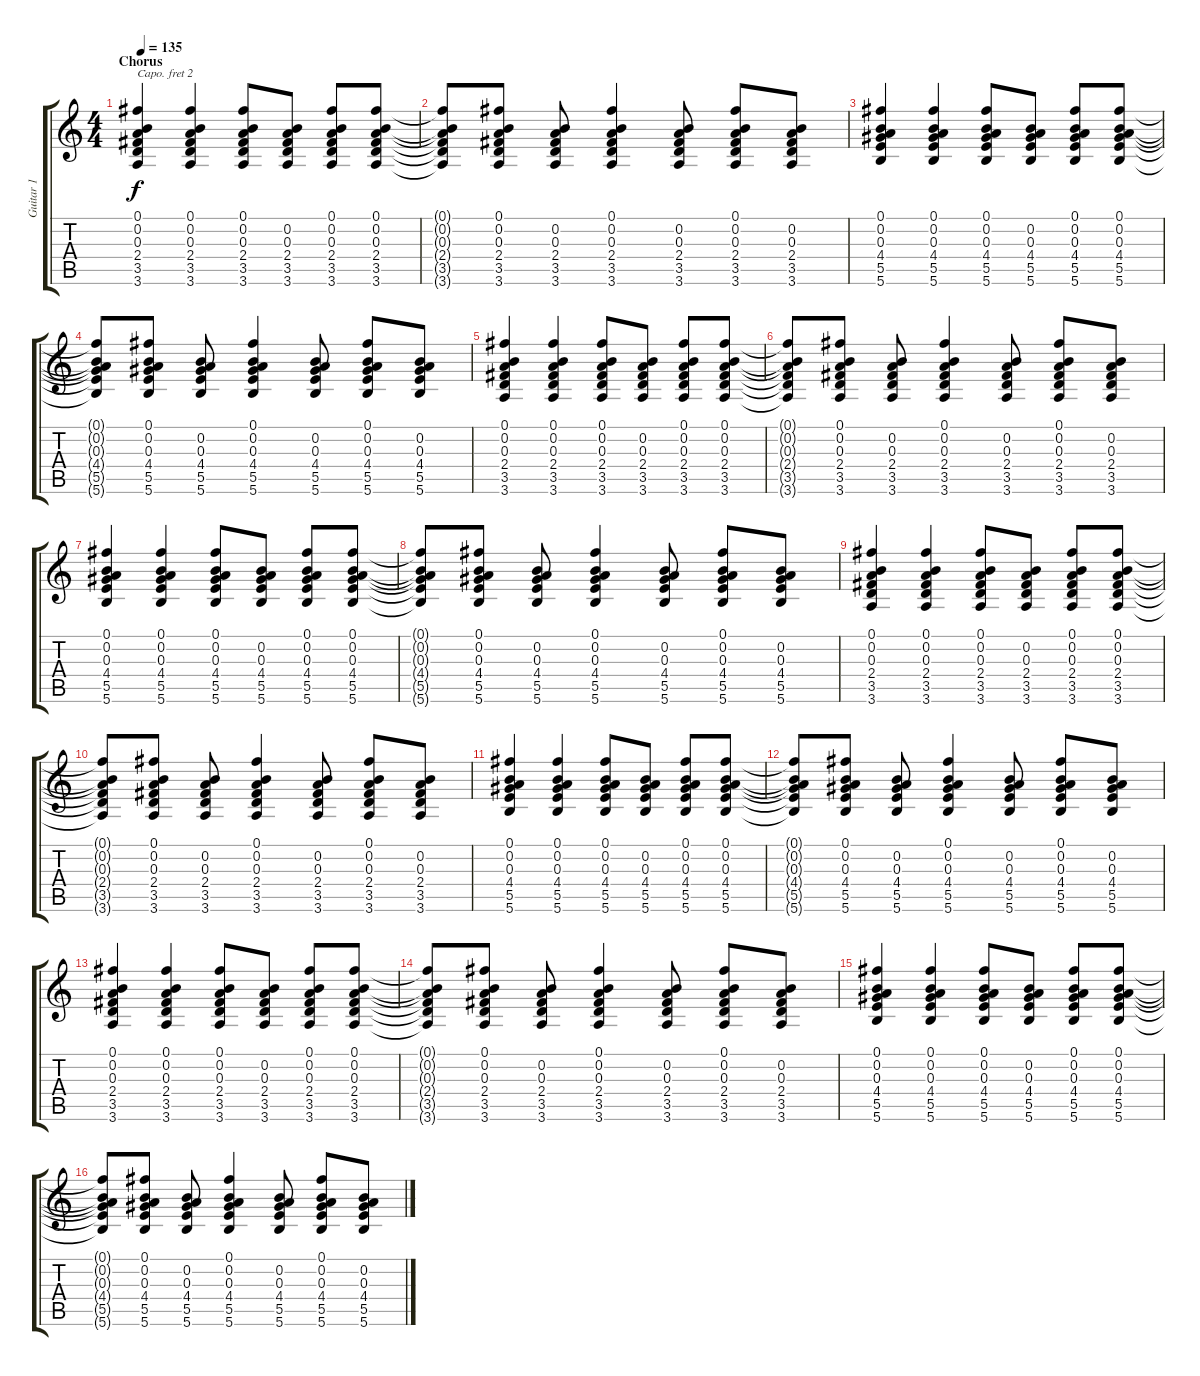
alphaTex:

\track ("Guitar 1" "Guitar 1") {instrument electricguitarjazz}
\staff {score tabs}
\capo 2
\tuning (E4 A3 G3 D3 A2 E2) {hide}
\ts (4 4)
\section ("" "Chorus")
\tempo 135
\clef g2
\ks c
(0.1 0.2 0.3 2.4 3.5 3.6).4{dy f} (0.1 0.2 0.3 2.4 3.5 3.6).4 (0.1 0.2 0.3 2.4 3.5 3.6).8 (0.2 0.3 2.4 3.5 3.6).8 (0.1 0.2 0.3 2.4 3.5 3.6).8 (0.1 0.2 0.3 2.4 3.5 3.6).8 |
(0.1{t} 0.2{t} 0.3{t} 2.4{t} 3.5{t} 3.6{t}).8 (0.1 0.2 0.3 2.4 3.5 3.6).8 (0.2 0.3 2.4 3.5 3.6).8 (0.1 0.2 0.3 2.4 3.5 3.6).4 (0.2 0.3 2.4 3.5 3.6).8 (0.1 0.2 0.3 2.4 3.5 3.6).8 (0.2 0.3 2.4 3.5 3.6).8 |
(0.1 0.2 0.3 4.4 5.5 5.6).4 (0.1 0.2 0.3 4.4 5.5 5.6).4 (0.1 0.2 0.3 4.4 5.5 5.6).8 (0.2 0.3 4.4 5.5 5.6).8 (0.1 0.2 0.3 4.4 5.5 5.6).8 (0.1 0.2 0.3 4.4 5.5 5.6).8 |
(0.1{t} 0.2{t} 0.3{t} 4.4{t} 5.5{t} 5.6{t}).8 (0.1 0.2 0.3 4.4 5.5 5.6).8 (0.2 0.3 4.4 5.5 5.6).8 (0.1 0.2 0.3 4.4 5.5 5.6).4 (0.2 0.3 4.4 5.5 5.6).8 (0.1 0.2 0.3 4.4 5.5 5.6).8 (0.2 0.3 4.4 5.5 5.6).8 |
(0.1 0.2 0.3 2.4 3.5 3.6).4 (0.1 0.2 0.3 2.4 3.5 3.6).4 (0.1 0.2 0.3 2.4 3.5 3.6).8 (0.2 0.3 2.4 3.5 3.6).8 (0.1 0.2 0.3 2.4 3.5 3.6).8 (0.1 0.2 0.3 2.4 3.5 3.6).8 |
(0.1{t} 0.2{t} 0.3{t} 2.4{t} 3.5{t} 3.6{t}).8 (0.1 0.2 0.3 2.4 3.5 3.6).8 (0.2 0.3 2.4 3.5 3.6).8 (0.1 0.2 0.3 2.4 3.5 3.6).4 (0.2 0.3 2.4 3.5 3.6).8 (0.1 0.2 0.3 2.4 3.5 3.6).8 (0.2 0.3 2.4 3.5 3.6).8 |
(0.1 0.2 0.3 4.4 5.5 5.6).4 (0.1 0.2 0.3 4.4 5.5 5.6).4 (0.1 0.2 0.3 4.4 5.5 5.6).8 (0.2 0.3 4.4 5.5 5.6).8 (0.1 0.2 0.3 4.4 5.5 5.6).8 (0.1 0.2 0.3 4.4 5.5 5.6).8 |
(0.1{t} 0.2{t} 0.3{t} 4.4{t} 5.5{t} 5.6{t}).8 (0.1 0.2 0.3 4.4 5.5 5.6).8 (0.2 0.3 4.4 5.5 5.6).8 (0.1 0.2 0.3 4.4 5.5 5.6).4 (0.2 0.3 4.4 5.5 5.6).8 (0.1 0.2 0.3 4.4 5.5 5.6).8 (0.2 0.3 4.4 5.5 5.6).8 |
(0.1 0.2 0.3 2.4 3.5 3.6).4 (0.1 0.2 0.3 2.4 3.5 3.6).4 (0.1 0.2 0.3 2.4 3.5 3.6).8 (0.2 0.3 2.4 3.5 3.6).8 (0.1 0.2 0.3 2.4 3.5 3.6).8 (0.1 0.2 0.3 2.4 3.5 3.6).8 |
(0.1{t} 0.2{t} 0.3{t} 2.4{t} 3.5{t} 3.6{t}).8 (0.1 0.2 0.3 2.4 3.5 3.6).8 (0.2 0.3 2.4 3.5 3.6).8 (0.1 0.2 0.3 2.4 3.5 3.6).4 (0.2 0.3 2.4 3.5 3.6).8 (0.1 0.2 0.3 2.4 3.5 3.6).8 (0.2 0.3 2.4 3.5 3.6).8 |
(0.1 0.2 0.3 4.4 5.5 5.6).4 (0.1 0.2 0.3 4.4 5.5 5.6).4 (0.1 0.2 0.3 4.4 5.5 5.6).8 (0.2 0.3 4.4 5.5 5.6).8 (0.1 0.2 0.3 4.4 5.5 5.6).8 (0.1 0.2 0.3 4.4 5.5 5.6).8 |
(0.1{t} 0.2{t} 0.3{t} 4.4{t} 5.5{t} 5.6{t}).8 (0.1 0.2 0.3 4.4 5.5 5.6).8 (0.2 0.3 4.4 5.5 5.6).8 (0.1 0.2 0.3 4.4 5.5 5.6).4 (0.2 0.3 4.4 5.5 5.6).8 (0.1 0.2 0.3 4.4 5.5 5.6).8 (0.2 0.3 4.4 5.5 5.6).8 |
(0.1 0.2 0.3 2.4 3.5 3.6).4 (0.1 0.2 0.3 2.4 3.5 3.6).4 (0.1 0.2 0.3 2.4 3.5 3.6).8 (0.2 0.3 2.4 3.5 3.6).8 (0.1 0.2 0.3 2.4 3.5 3.6).8 (0.1 0.2 0.3 2.4 3.5 3.6).8 |
(0.1{t} 0.2{t} 0.3{t} 2.4{t} 3.5{t} 3.6{t}).8 (0.1 0.2 0.3 2.4 3.5 3.6).8 (0.2 0.3 2.4 3.5 3.6).8 (0.1 0.2 0.3 2.4 3.5 3.6).4 (0.2 0.3 2.4 3.5 3.6).8 (0.1 0.2 0.3 2.4 3.5 3.6).8 (0.2 0.3 2.4 3.5 3.6).8 |
(0.1 0.2 0.3 4.4 5.5 5.6).4 (0.1 0.2 0.3 4.4 5.5 5.6).4 (0.1 0.2 0.3 4.4 5.5 5.6).8 (0.2 0.3 4.4 5.5 5.6).8 (0.1 0.2 0.3 4.4 5.5 5.6).8 (0.1 0.2 0.3 4.4 5.5 5.6).8 |
(0.1{t} 0.2{t} 0.3{t} 4.4{t} 5.5{t} 5.6{t}).8 (0.1 0.2 0.3 4.4 5.5 5.6).8 (0.2 0.3 4.4 5.5 5.6).8 (0.1 0.2 0.3 4.4 5.5 5.6).4 (0.2 0.3 4.4 5.5 5.6).8 (0.1 0.2 0.3 4.4 5.5 5.6).8 (0.2 0.3 4.4 5.5 5.6).8
